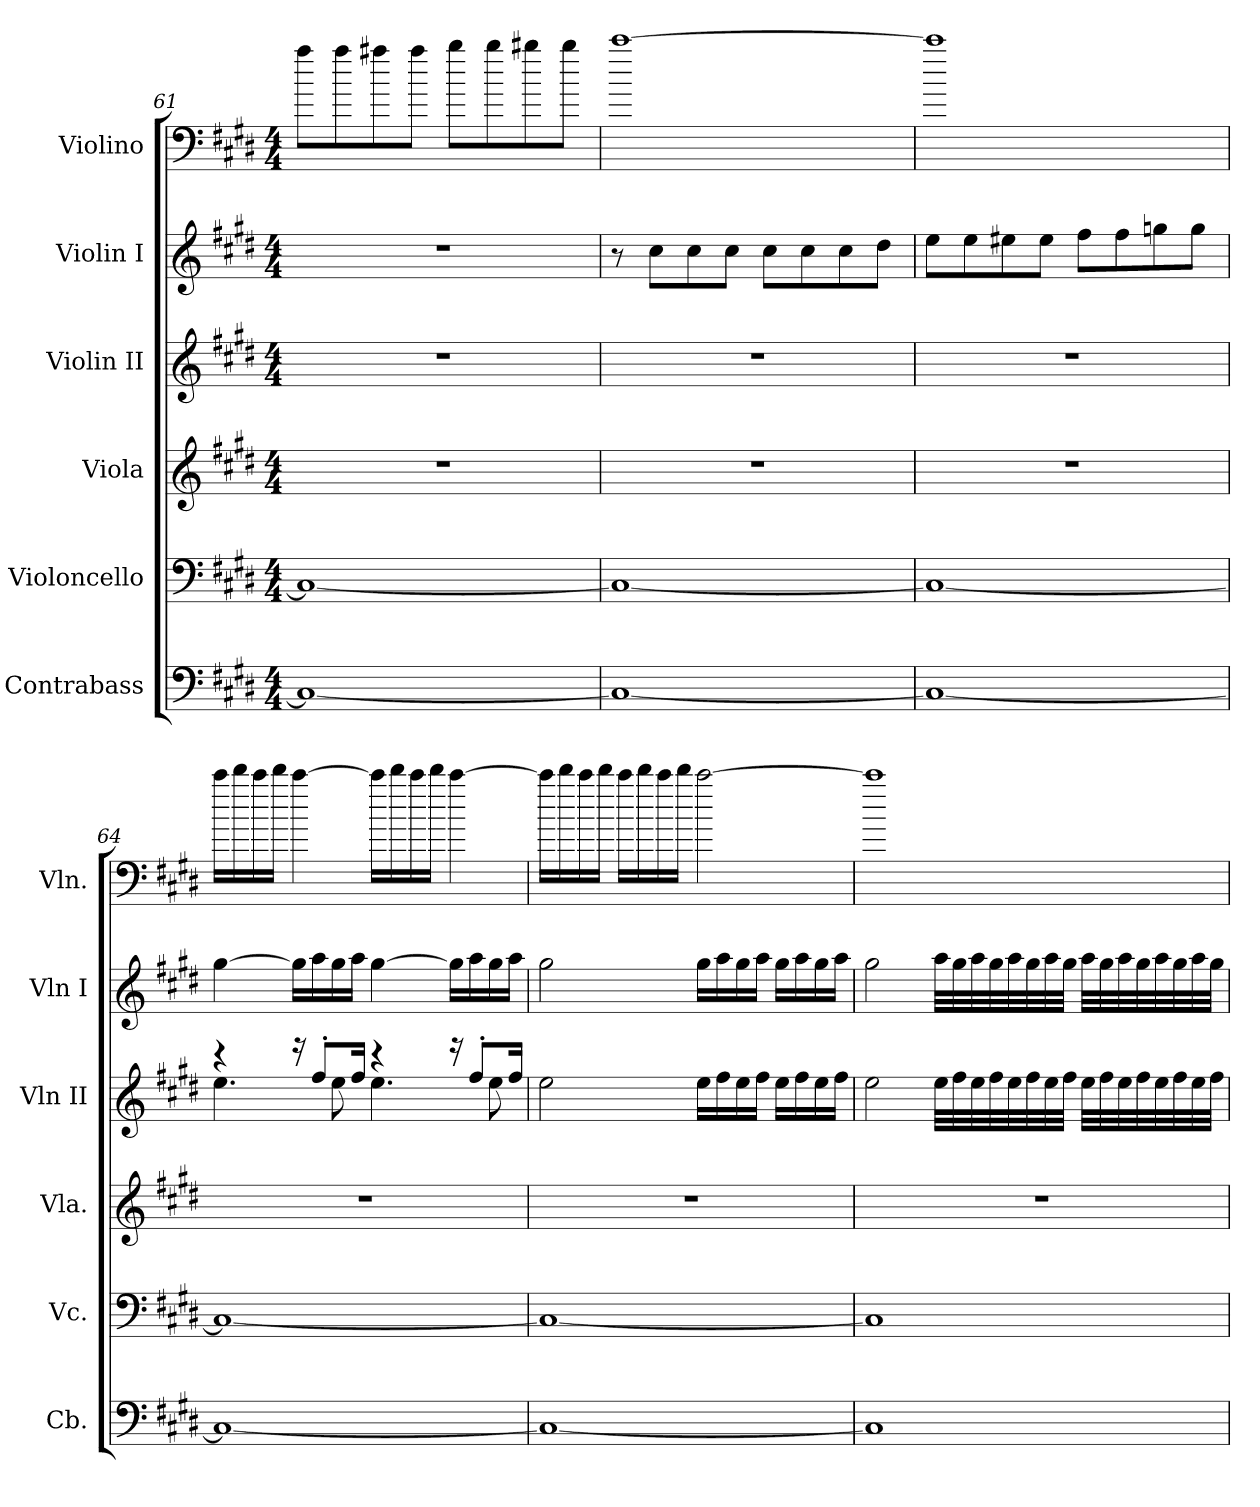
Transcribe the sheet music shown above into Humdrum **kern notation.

**kern	**kern	**kern	**kern	**kern	**kern
*part6	*part5	*part4	*part3	*part2	*part1
*staff6	*staff5	*staff4	*staff3	*staff2	*staff1
*I"Contrabass	*I"Violoncello	*I"Viola	*I"Violin II	*I"Violin I	*I"Violino
*I'Cb.	*I'Vc.	*I'Vla.	*I'Vln II	*I'Vln I	*I'Vln.
*clefF4	*clefF4	*clefG2	*clefG2	*clefG2	*clefF4
*ITrd7c12	*	*	*	*	*
*k[f#c#g#d#]	*k[f#c#g#d#]	*k[f#c#g#d#]	*k[f#c#g#d#]	*k[f#c#g#d#]	*k[f#c#g#d#]
*M4/4	*M4/4	*M4/4	*M4/4	*M4/4	*M4/4
=61	=61	=61	=61	=61	=61
1CC#_	1C#_	1r	1r	1r	8aa\L
.	.	.	.	.	8aa\
.	.	.	.	.	8aa#X\
.	.	.	.	.	8aa#\J
.	.	.	.	.	8bb\L
.	.	.	.	.	8bb\
.	.	.	.	.	8bb#X\
.	.	.	.	.	8bb#\J
!!LO:PB:g=z
=62	=62	=62	=62	=62	=62
1CC#_	1C#_	1r	1r	8r	[1ccc#
.	.	.	.	8cc#\L	.
.	.	.	.	8cc#\	.
.	.	.	.	8cc#\J	.
.	.	.	.	8cc#\L	.
.	.	.	.	8cc#\	.
.	.	.	.	8cc#\	.
.	.	.	.	8dd#\J	.
=63	=63	=63	=63	=63	=63
1CC#_	1C#_	1r	1r	8ee\L	1ccc#]
.	.	.	.	8ee\	.
.	.	.	.	8ee#X\	.
.	.	.	.	8ee#\J	.
.	.	.	.	8ff#\L	.
.	.	.	.	8ff#\	.
.	.	.	.	8ggn\	.
.	.	.	.	8gg\J	.
=64	=64	=64	=64	=64	=64
*	*	*	*^	*	*
1CC#_	1C#_	1r	4r	4.ee\	[4gg#\	16ccc#\LL
.	.	.	.	.	.	16ddd#\
.	.	.	.	.	.	16ccc#\
.	.	.	.	.	.	16ddd#\JJ
.	.	.	16r	.	16gg#\LL]	[4ccc#\
.	.	.	8ff#'/L	.	16aa\	.
.	.	.	.	8ee\	16gg#\	.
.	.	.	16ff#/Jk	.	16aa\JJ	.
.	.	.	4r	4.ee\	[4gg#\	16ccc#\LL]
.	.	.	.	.	.	16ddd#\
.	.	.	.	.	.	16ccc#\
.	.	.	.	.	.	16ddd#\JJ
.	.	.	16r	.	16gg#\LL]	[4ccc#\
.	.	.	8ff#'/L	.	16aa\	.
.	.	.	.	8ee\	16gg#\	.
.	.	.	16ff#/Jk	.	16aa\JJ	.
*	*	*	*v	*v	*	*
!!LO:LB:g=z
=65	=65	=65	=65	=65	=65
1CC#_	1C#_	1r	2ee\	2gg#\	16ccc#\LL]
.	.	.	.	.	16ddd#\
.	.	.	.	.	16ccc#\
.	.	.	.	.	16ddd#\JJ
.	.	.	.	.	16ccc#\LL
.	.	.	.	.	16ddd#\
.	.	.	.	.	16ccc#\
.	.	.	.	.	16ddd#\JJ
.	.	.	16ee\LL	16gg#\LL	[2ccc#\
.	.	.	16ff#\	16aa\	.
.	.	.	16ee\	16gg#\	.
.	.	.	16ff#\JJ	16aa\JJ	.
.	.	.	16ee\LL	16gg#\LL	.
.	.	.	16ff#\	16aa\	.
.	.	.	16ee\	16gg#\	.
.	.	.	16ff#\JJ	16aa\JJ	.
=66	=66	=66	=66	=66	=66
1CC#]	1C#]	1r	2ee\	2gg#\	1ccc#]
.	.	.	32ee\LLL	32aa\LLL	.
.	.	.	32ff#\	32gg#\	.
.	.	.	32ee\	32aa\	.
.	.	.	32ff#\	32gg#\	.
.	.	.	32ee\	32aa\	.
.	.	.	32ff#\	32gg#\	.
.	.	.	32ee\	32aa\	.
.	.	.	32ff#\JJJ	32gg#\JJJ	.
.	.	.	32ee\LLL	32aa\LLL	.
.	.	.	32ff#\	32gg#\	.
.	.	.	32ee\	32aa\	.
.	.	.	32ff#\	32gg#\	.
.	.	.	32ee\	32aa\	.
.	.	.	32ff#\	32gg#\	.
.	.	.	32ee\	32aa\	.
.	.	.	32ff#\JJJ	32gg#\JJJ	.
=	=	=	=	=	=
*-	*-	*-	*-	*-	*-
